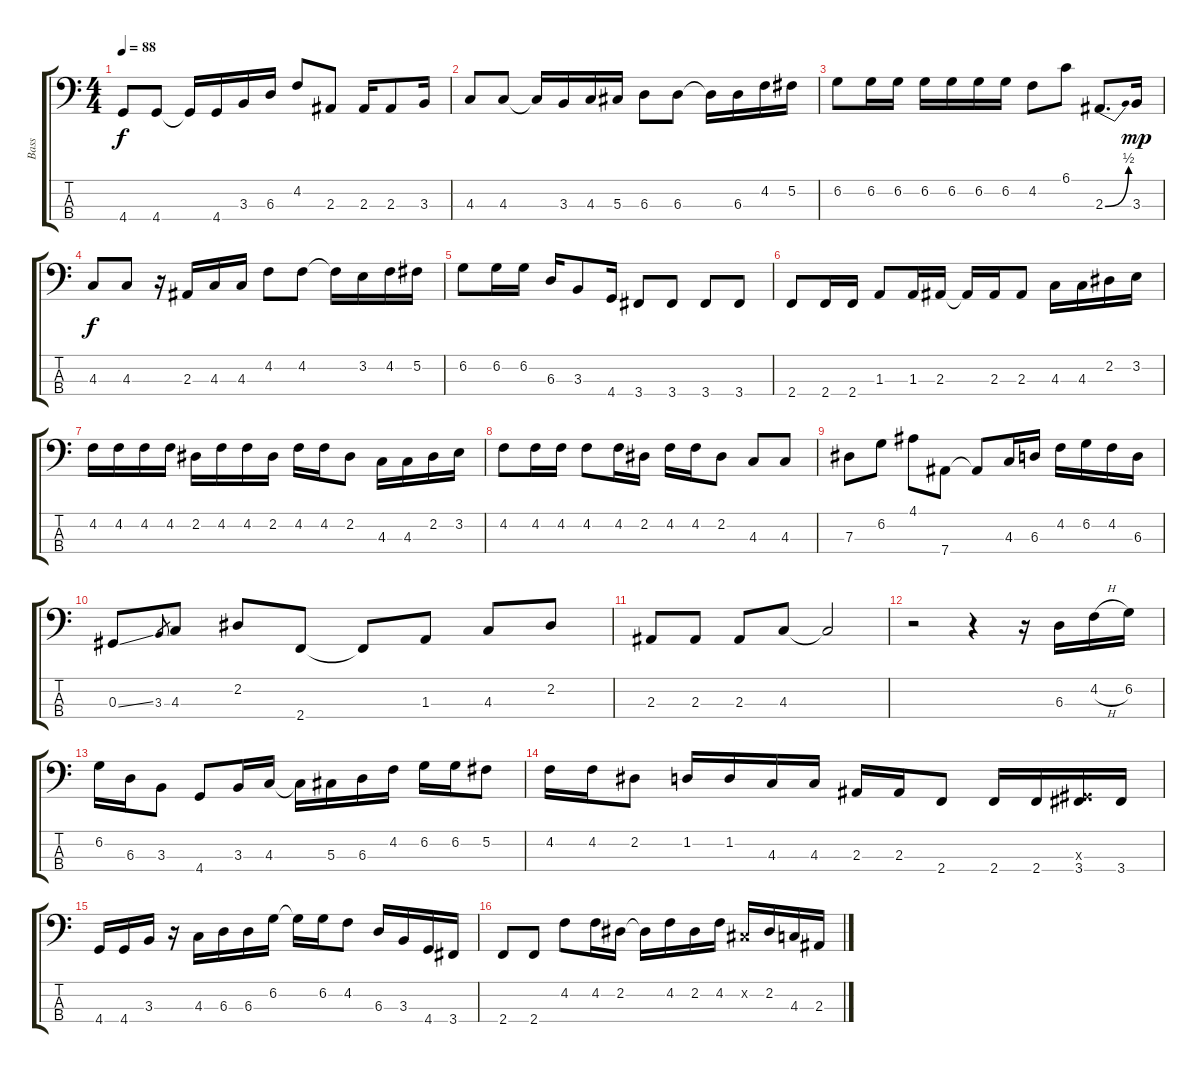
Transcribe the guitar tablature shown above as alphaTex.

\track ("Bass" "Bass") {instrument electricbassfinger}
\staff {score tabs}
\tuning (Gb2 Db2 Ab1 Eb1) {hide}
\ts (4 4)
\tempo 88
\clef f4
\ks c
4.4.8{dy f} 4.4.8 4.4{t}.16 4.4.16 3.3.16 6.3.16 4.2.8 2.3.8 2.3.16 2.3.8 3.3.16 |
4.3.8 4.3.8 4.3{t}.16 3.3.16 4.3.16 5.3.16 6.3.8 6.3.8 6.3{t}.16 6.3.16 4.2.16 5.2.16 |
6.2.8 6.2.16 6.2.16 6.2.16 6.2.16 6.2.16 6.2.16 4.2.8 6.1.8 2.3{be (bend 0 0 60 2)}.8{d} 3.3.16{dy mp} |
4.3.8{dy f} 4.3.8 r.16 2.3.16 4.3.16 4.3.16 4.2.8 4.2.8 4.2{t}.16 3.2.16 4.2.16 5.2.16 |
6.2.8 6.2.16 6.2.16 6.3.16 3.3.8 4.4.16 3.4.8 3.4.8 3.4.8 3.4.8 |
2.4.8 2.4.16 2.4.16 1.3.8 1.3.16 2.3.16 2.3{t}.16 2.3.16 2.3.8 4.3.16 4.3.16 2.2.16 3.2.16 |
4.2.16 4.2.16 4.2.16 4.2.16 2.2.16 4.2.16 4.2.16 2.2.16 4.2.16 4.2.16 2.2.8 4.3.16 4.3.16 2.2.16 3.2.16 |
4.2.8 4.2.16 4.2.16 4.2.8 4.2.16 2.2.16 4.2.16 4.2.16 2.2.8 4.3.8 4.3.8 |
7.3.8 6.2.8 4.1.8 7.4.8 7.4{t}.8 4.3.16 6.3.16 4.2.16 6.2.16 4.2.16 6.3.16 |
0.3{ss}.8 3.3.8{gr} 4.3.8 2.2.8 2.4.8 2.4{t}.8 1.3.8 4.3.8 2.2.8 |
2.3.8 2.3.8 2.3.8 4.3.8 4.3{t}.2 |
r.2 r.4 r.16 6.3.16 4.2{h}.16 6.2.16 |
6.2.16 6.3.16 3.3.8 4.4.8 3.3.16 4.3.16 4.3{t}.16 5.3.16 6.3.16 4.2.16 6.2.16 6.2.16 5.2.8 |
4.2.16 4.2.16 2.2.8 1.2.16 1.2.16 4.3.16 4.3.16 2.3.16 2.3.16 2.4.8 2.4.16 2.4.16 (0.3{x} 3.4).16 3.4.16 |
4.4.16 4.4.16 3.3.16 r.16 4.3.16 6.3.16 6.3.16 6.2.16 6.2{t}.16 6.2.16 4.2.8 6.3.16 3.3.16 4.4.16 3.4.16 |
2.4.8 2.4.8 4.2.8 4.2.16 2.2.16 2.2{t}.16 4.2.16 2.2.16 4.2.16 0.2{x}.16 2.2.16 4.3.16 2.3.16
